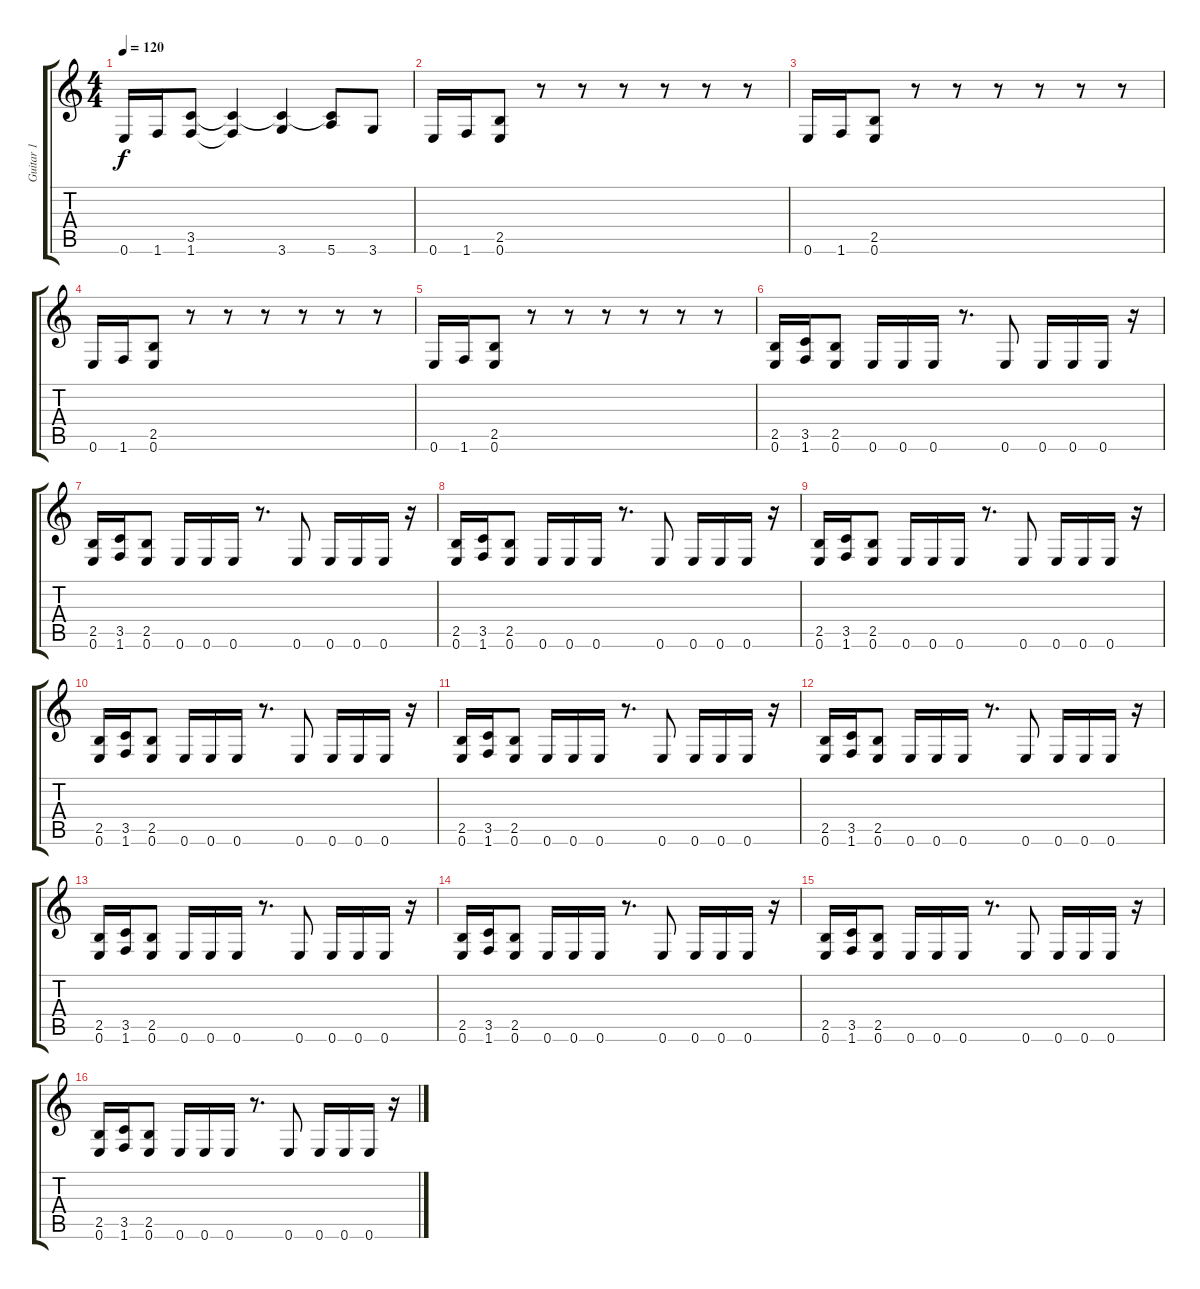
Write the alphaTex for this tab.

\track ("Guitar 1" "Guitar 1") {instrument distortionguitar}
\staff {score tabs}
\tuning (E4 B3 G3 D3 A2 E2) {hide}
\ts (4 4)
\tempo 120
\clef g2
\ks c
0.6.16{dy f} 1.6.16 (3.5 1.6).8 (3.5{t} 1.6{t}).4 (3.5{t} 3.6).4 (3.5{t} 5.6).8 3.6.8 |
0.6.16 1.6.16 (2.5 0.6).8 r.8 r.8 r.8 r.8 r.8 r.8 |
0.6.16 1.6.16 (2.5 0.6).8 r.8 r.8 r.8 r.8 r.8 r.8 |
0.6.16 1.6.16 (2.5 0.6).8 r.8 r.8 r.8 r.8 r.8 r.8 |
0.6.16 1.6.16 (2.5 0.6).8 r.8 r.8 r.8 r.8 r.8 r.8 |
(2.5 0.6).16 (3.5 1.6).16 (2.5 0.6).8 0.6.16 0.6.16 0.6.16 r.8{d} 0.6.8 0.6.16 0.6.16 0.6.16 r.16 |
(2.5 0.6).16 (3.5 1.6).16 (2.5 0.6).8 0.6.16 0.6.16 0.6.16 r.8{d} 0.6.8 0.6.16 0.6.16 0.6.16 r.16 |
(2.5 0.6).16 (3.5 1.6).16 (2.5 0.6).8 0.6.16 0.6.16 0.6.16 r.8{d} 0.6.8 0.6.16 0.6.16 0.6.16 r.16 |
(2.5 0.6).16 (3.5 1.6).16 (2.5 0.6).8 0.6.16 0.6.16 0.6.16 r.8{d} 0.6.8 0.6.16 0.6.16 0.6.16 r.16 |
(2.5 0.6).16 (3.5 1.6).16 (2.5 0.6).8 0.6.16 0.6.16 0.6.16 r.8{d} 0.6.8 0.6.16 0.6.16 0.6.16 r.16 |
(2.5 0.6).16 (3.5 1.6).16 (2.5 0.6).8 0.6.16 0.6.16 0.6.16 r.8{d} 0.6.8 0.6.16 0.6.16 0.6.16 r.16 |
(2.5 0.6).16 (3.5 1.6).16 (2.5 0.6).8 0.6.16 0.6.16 0.6.16 r.8{d} 0.6.8 0.6.16 0.6.16 0.6.16 r.16 |
(2.5 0.6).16 (3.5 1.6).16 (2.5 0.6).8 0.6.16 0.6.16 0.6.16 r.8{d} 0.6.8 0.6.16 0.6.16 0.6.16 r.16 |
(2.5 0.6).16 (3.5 1.6).16 (2.5 0.6).8 0.6.16 0.6.16 0.6.16 r.8{d} 0.6.8 0.6.16 0.6.16 0.6.16 r.16 |
(2.5 0.6).16 (3.5 1.6).16 (2.5 0.6).8 0.6.16 0.6.16 0.6.16 r.8{d} 0.6.8 0.6.16 0.6.16 0.6.16 r.16 |
(2.5 0.6).16 (3.5 1.6).16 (2.5 0.6).8 0.6.16 0.6.16 0.6.16 r.8{d} 0.6.8 0.6.16 0.6.16 0.6.16 r.16
